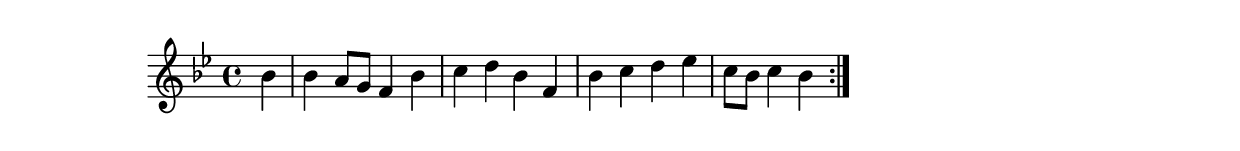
\version "2.19.49"
%{\header {
  title = "Chorale, `Es spricht der Unweisen Mund wohl'"
  composer = "J.S. Bach"
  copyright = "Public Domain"
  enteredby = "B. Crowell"
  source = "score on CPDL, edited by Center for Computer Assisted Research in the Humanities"
}%}
\score{{\key bes \major
\time 4/4
%{\tempo 4=120
%}\relative bes' {
  \partial 4
  bes4 | bes a8 g f4 bes | c d bes f | bes c d es | c8 bes c4 bes
  \bar ":|."
}
}}